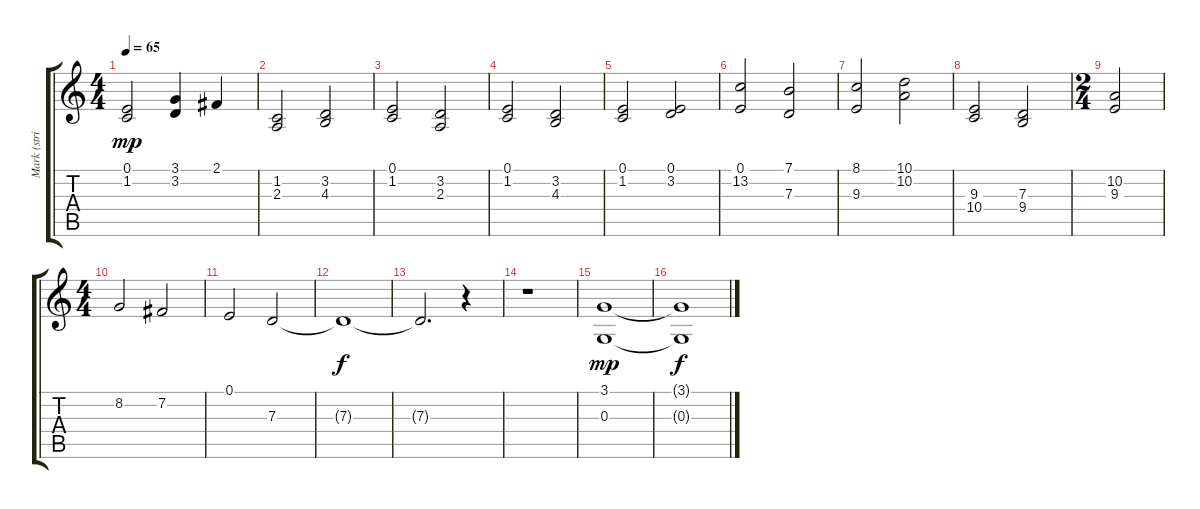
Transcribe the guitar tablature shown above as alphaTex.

\track ("Mark (strings)" "Mark (stri") {instrument synthstrings1}
\staff {score tabs}
\tuning (E4 B3 G3 D3 A2 E2) {hide}
\ts (4 4)
\tempo 65
\clef g2
\ks c
(0.1 1.2).2{dy mp} (3.1 3.2).4 2.1.4 |
(1.2 2.3).2 (3.2 4.3).2 |
(0.1 1.2).2 (3.2 2.3).2 |
(0.1 1.2).2 (3.2 4.3).2 |
(0.1 1.2).2 (0.1 3.2).2 |
(0.1 13.2).2 (7.1 7.3).2 |
(8.1 9.3).2 (10.1 10.2).2 |
(9.3 10.4).2 (7.3 9.4).2 |
\ts (2 4)
(10.2 9.3).2 |
\ts (4 4)
8.2.2 7.2.2 |
0.1.2 7.3.2 |
7.3{t}.1{dy f} |
7.3{t}.2{d volume 0} r.4 |
r.1 |
(3.1 0.3).1{dy mp volume 8} |
(3.1{t} 0.3{t}).1{dy f}
